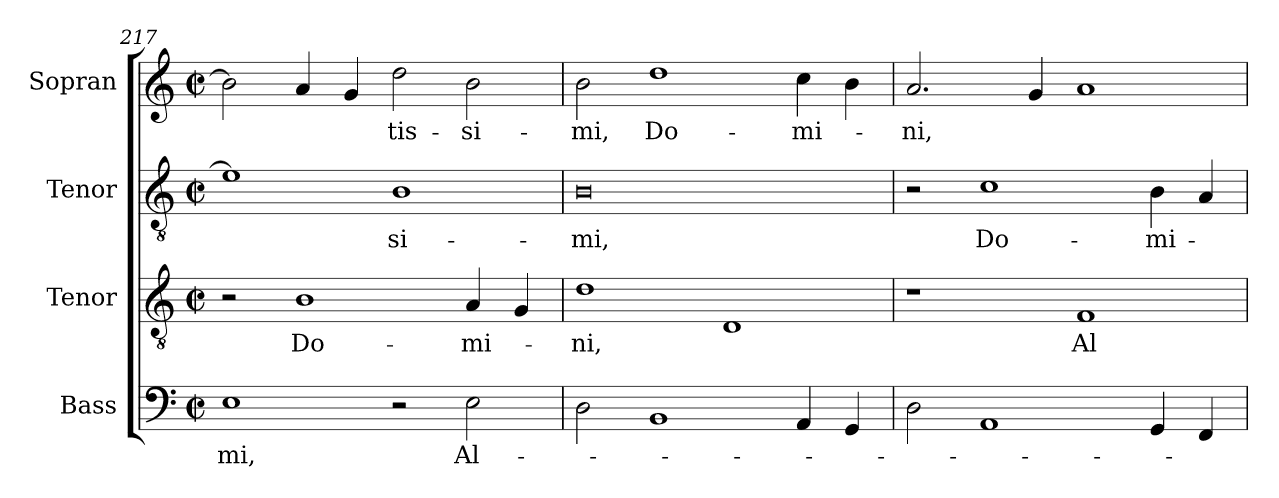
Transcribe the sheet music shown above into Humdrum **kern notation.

**kern	**text	**kern	**text	**kern	**text	**kern	**text
*part4	*part4	*part3	*part3	*part2	*part2	*part1	*part1
*staff4	*staff4	*staff3	*staff3	*staff2	*staff2	*staff1	*staff1
*I"Bass	*	*I"Tenor	*	*I"Tenor	*	*I"Sopran	*
*	*	*I'Tenor	*	*	*	*	*
*clefF4	*	*clefGv2	*	*clefGv2	*	*clefG2	*
*	*	*ITrd7c12	*	*ITrd7c12	*	*	*
*k[]	*	*k[]	*	*k[]	*	*k[]	*
*M2/2	*	*M2/2	*	*M2/2	*	*M2/2	*
*met(c|)	*	*met(c|)	*	*met(c|)	*	*met(c|)	*
=217	=217	=217	=217	=217	=217	=217	=217
!	!LO:LY:b:color=#000000	!	!	!	!	!	!
1Ei	-mi,	2r	.	1Ei]	.	2bi\]	.
!	!	!	!LO:LY:b:color=#000000	!	!	!	!
.	.	1BBi	Do-	.	.	4ai/	.
.	.	.	.	.	.	4gi/	.
!	!	!	!	!	!LO:LY:b:color=#000000	!	!
!	!	!	!	!	!	!	!LO:LY:b:color=#000000
2r	.	.	.	1BBi	-si-	2ddi\	-tis-
!	!LO:LY:b:color=#000000	!	!	!	!	!	!
!	!	!	!LO:LY:b:color=#000000	!	!	!	!
!	!	!	!	!	!	!	!LO:LY:b:color=#000000
2Ei\	Al-	4AAi/	-mi-	.	.	2bi\	-si-
.	.	4GGi/	.	.	.	.	.
=218	=218	=218	=218	=218	=218	=218	=218
!	!	!	!LO:LY:b:color=#000000	!	!	!	!
!	!	!	!	!	!LO:LY:b:color=#000000	!	!
!	!	!	!	!	!	!	!LO:LY:b:color=#000000
2Di\	.	1Di	-ni,	0BBi	-mi,	2bi\	-mi,
!	!	!	!	!	!	!	!LO:LY:b:color=#000000
1BBi	.	.	.	.	.	1ddi	Do-
.	.	1DDi	.	.	.	.	.
!	!	!	!	!	!	!	!LO:LY:b:color=#000000
4AAi/	.	.	.	.	.	4cci\	-mi-
4GGi/	.	.	.	.	.	4bi\	.
=219	=219	=219	=219	=219	=219	=219	=219
!	!	!	!	!	!	!	!LO:LY:b:color=#000000
2Di\	.	1r	.	2r	.	2.ai/	-ni,
!	!	!	!	!	!LO:LY:b:color=#000000	!	!
1AAi	.	.	.	1Ci	Do-	.	.
.	.	.	.	.	.	4gi/	.
!	!	!	!LO:LY:b:color=#000000	!	!	!	!
.	.	1FFi	Al-	.	.	1ai	.
!	!	!	!	!	!LO:LY:b:color=#000000	!	!
4GGi/	.	.	.	4BBi\	mi-	.	.
4FFi/	.	.	.	4AAi/	.	.	.
=	=	=	=	=	=	=	=
*-	*-	*-	*-	*-	*-	*-	*-
